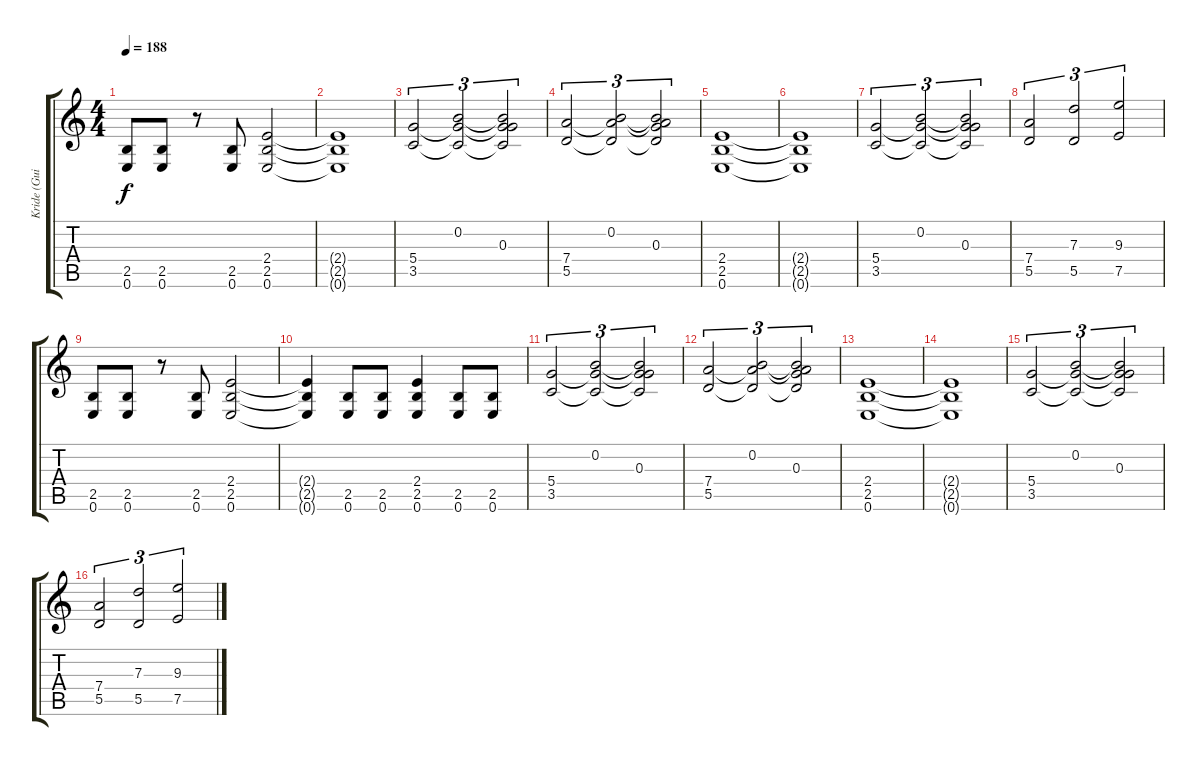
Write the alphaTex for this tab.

\track ("Kride (Guitar II)" "Kride (Gui") {instrument distortionguitar}
\staff {score tabs}
\tuning (E4 B3 G3 D3 A2 E2) {hide}
\ts (4 4)
\tempo 188
\clef g2
\ks c
(2.5 0.6).8{dy f} (2.5 0.6).8 r.8 (2.5 0.6).8 (2.4 2.5 0.6).2 |
(2.4{t} 2.5{t} 0.6{t}).1 |
(5.4 3.5).2{tu (3 2)} (0.2 5.4{t} 3.5{t}).2{tu (3 2)} (0.2{t} 0.3 5.4{t} 3.5{t}).2{tu (3 2)} |
(7.4 5.5).2{tu (3 2)} (0.2 7.4{t} 5.5{t}).2{tu (3 2)} (0.2{t} 0.3 7.4{t} 5.5{t}).2{tu (3 2)} |
(2.4 2.5 0.6).1 |
(2.4{t} 2.5{t} 0.6{t}).1 |
(5.4 3.5).2{tu (3 2)} (0.2 5.4{t} 3.5{t}).2{tu (3 2)} (0.2{t} 0.3 5.4{t} 3.5{t}).2{tu (3 2)} |
(7.4 5.5).2{tu (3 2)} (7.3 5.5).2{tu (3 2)} (9.3 7.5).2{tu (3 2)} |
(2.5 0.6).8 (2.5 0.6).8 r.8 (2.5 0.6).8 (2.4 2.5 0.6).2 |
(2.4{t} 2.5{t} 0.6{t}).4 (2.5 0.6).8 (2.5 0.6).8 (2.4 2.5 0.6).4 (2.5 0.6).8 (2.5 0.6).8 |
(5.4 3.5).2{tu (3 2)} (0.2 5.4{t} 3.5{t}).2{tu (3 2)} (0.2{t} 0.3 5.4{t} 3.5{t}).2{tu (3 2)} |
(7.4 5.5).2{tu (3 2)} (0.2 7.4{t} 5.5{t}).2{tu (3 2)} (0.2{t} 0.3 7.4{t} 5.5{t}).2{tu (3 2)} |
(2.4 2.5 0.6).1 |
(2.4{t} 2.5{t} 0.6{t}).1 |
(5.4 3.5).2{tu (3 2)} (0.2 5.4{t} 3.5{t}).2{tu (3 2)} (0.2{t} 0.3 5.4{t} 3.5{t}).2{tu (3 2)} |
(7.4 5.5).2{tu (3 2)} (7.3 5.5).2{tu (3 2)} (9.3 7.5).2{tu (3 2)}
